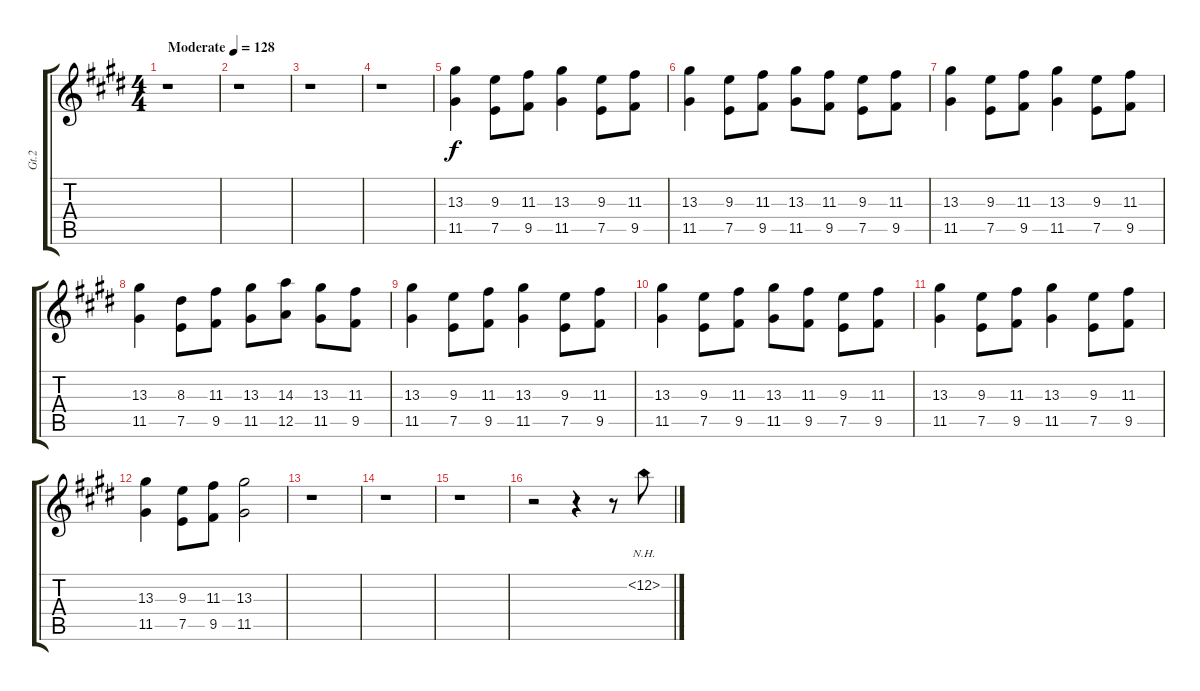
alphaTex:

\track ("Gt.2" "Gt.2") {instrument distortionguitar}
\staff {score tabs}
\tuning (E4 B3 G3 D3 A2 E2) {hide}
\ts (4 4)
\tempo (128 "Moderate")
\clef g2
\ks e
r.1{dy f instrument distortionguitar} |
r.1 |
r.1 |
r.1 |
(13.3 11.5).4 (9.3 7.5).8 (11.3 9.5).8 (13.3 11.5).4 (9.3 7.5).8 (11.3 9.5).8 |
(13.3 11.5).4 (9.3 7.5).8 (11.3 9.5).8 (13.3 11.5).8 (11.3 9.5).8 (9.3 7.5).8 (11.3 9.5).8 |
(13.3 11.5).4 (9.3 7.5).8 (11.3 9.5).8 (13.3 11.5).4 (9.3 7.5).8 (11.3 9.5).8 |
(13.3 11.5).4 (8.3 7.5).8 (11.3 9.5).8 (13.3 11.5).8 (14.3 12.5).8 (13.3 11.5).8 (11.3 9.5).8 |
(13.3 11.5).4 (9.3 7.5).8 (11.3 9.5).8 (13.3 11.5).4 (9.3 7.5).8 (11.3 9.5).8 |
(13.3 11.5).4 (9.3 7.5).8 (11.3 9.5).8 (13.3 11.5).8 (11.3 9.5).8 (9.3 7.5).8 (11.3 9.5).8 |
(13.3 11.5).4 (9.3 7.5).8 (11.3 9.5).8 (13.3 11.5).4 (9.3 7.5).8 (11.3 9.5).8 |
(13.3 11.5).4 (9.3 7.5).8 (11.3 9.5).8 (13.3 11.5).2 |
r.1 |
r.1 |
r.1 |
r.2 r.4 r.8 12.2{nh}.8
